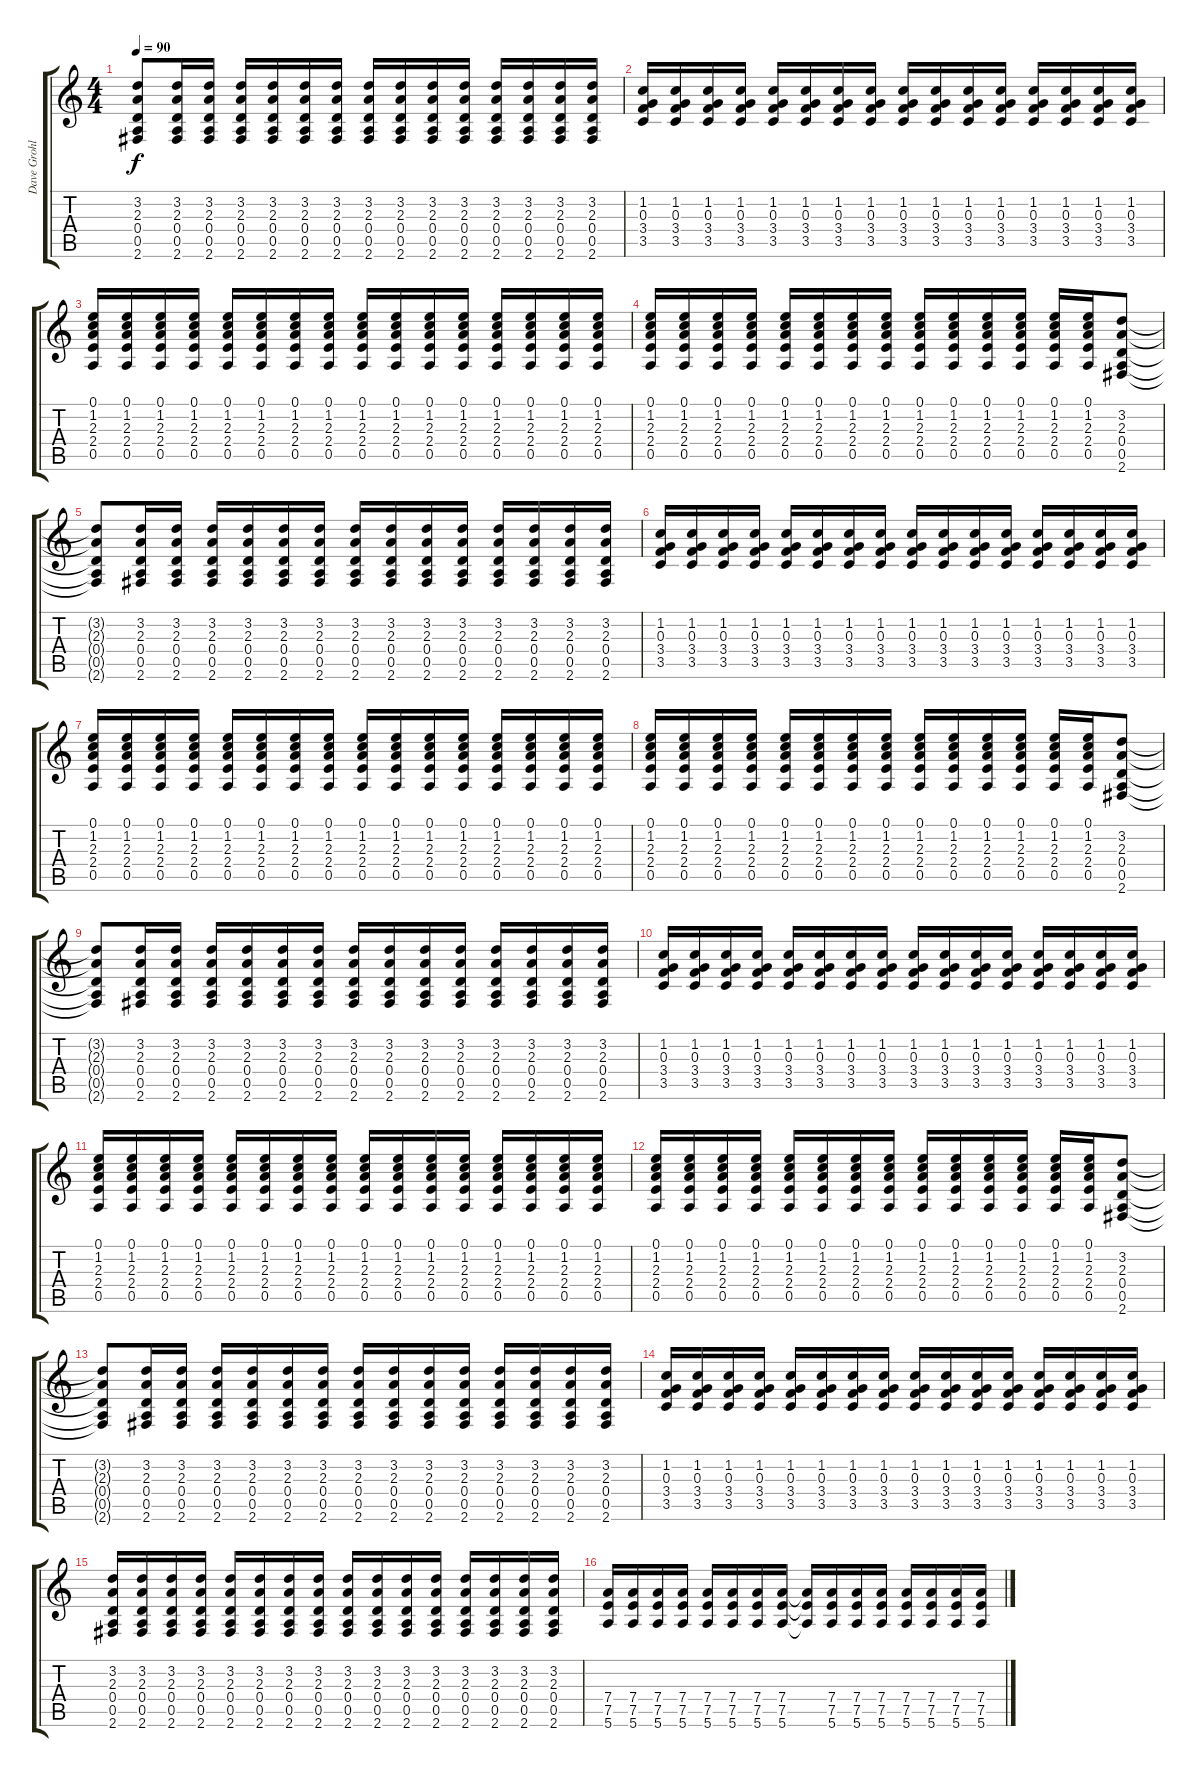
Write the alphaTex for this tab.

\track ("Dave Grohl - Rhythm Guitar" "Dave Grohl") {instrument overdrivenguitar}
\staff {score tabs}
\tuning (E4 B3 G3 D3 A2 E2) {hide}
\ts (4 4)
\tempo 90
\clef g2
\ks c
(3.2{t} 2.3{t} 0.4{t} 0.5{t} 2.6{t}).8{dy f} (3.2 2.3 0.4 0.5 2.6).16 (3.2 2.3 0.4 0.5 2.6).16 (3.2 2.3 0.4 0.5 2.6).16 (3.2 2.3 0.4 0.5 2.6).16 (3.2 2.3 0.4 0.5 2.6).16 (3.2 2.3 0.4 0.5 2.6).16 (3.2 2.3 0.4 0.5 2.6).16 (3.2 2.3 0.4 0.5 2.6).16 (3.2 2.3 0.4 0.5 2.6).16 (3.2 2.3 0.4 0.5 2.6).16 (3.2 2.3 0.4 0.5 2.6).16 (3.2 2.3 0.4 0.5 2.6).16 (3.2 2.3 0.4 0.5 2.6).16 (3.2 2.3 0.4 0.5 2.6).16 |
(1.2 0.3 3.4 3.5).16 (1.2 0.3 3.4 3.5).16 (1.2 0.3 3.4 3.5).16 (1.2 0.3 3.4 3.5).16 (1.2 0.3 3.4 3.5).16 (1.2 0.3 3.4 3.5).16 (1.2 0.3 3.4 3.5).16 (1.2 0.3 3.4 3.5).16 (1.2 0.3 3.4 3.5).16 (1.2 0.3 3.4 3.5).16 (1.2 0.3 3.4 3.5).16 (1.2 0.3 3.4 3.5).16 (1.2 0.3 3.4 3.5).16 (1.2 0.3 3.4 3.5).16 (1.2 0.3 3.4 3.5).16 (1.2 0.3 3.4 3.5).16 |
(0.1 1.2 2.3 2.4 0.5).16 (0.1 1.2 2.3 2.4 0.5).16 (0.1 1.2 2.3 2.4 0.5).16 (0.1 1.2 2.3 2.4 0.5).16 (0.1 1.2 2.3 2.4 0.5).16 (0.1 1.2 2.3 2.4 0.5).16 (0.1 1.2 2.3 2.4 0.5).16 (0.1 1.2 2.3 2.4 0.5).16 (0.1 1.2 2.3 2.4 0.5).16 (0.1 1.2 2.3 2.4 0.5).16 (0.1 1.2 2.3 2.4 0.5).16 (0.1 1.2 2.3 2.4 0.5).16 (0.1 1.2 2.3 2.4 0.5).16 (0.1 1.2 2.3 2.4 0.5).16 (0.1 1.2 2.3 2.4 0.5).16 (0.1 1.2 2.3 2.4 0.5).16 |
(0.1 1.2 2.3 2.4 0.5).16 (0.1 1.2 2.3 2.4 0.5).16 (0.1 1.2 2.3 2.4 0.5).16 (0.1 1.2 2.3 2.4 0.5).16 (0.1 1.2 2.3 2.4 0.5).16 (0.1 1.2 2.3 2.4 0.5).16 (0.1 1.2 2.3 2.4 0.5).16 (0.1 1.2 2.3 2.4 0.5).16 (0.1 1.2 2.3 2.4 0.5).16 (0.1 1.2 2.3 2.4 0.5).16 (0.1 1.2 2.3 2.4 0.5).16 (0.1 1.2 2.3 2.4 0.5).16 (0.1 1.2 2.3 2.4 0.5).16 (0.1 1.2 2.3 2.4 0.5).16 (3.2 2.3 0.4 0.5 2.6).8 |
(3.2{t} 2.3{t} 0.4{t} 0.5{t} 2.6{t}).8 (3.2 2.3 0.4 0.5 2.6).16 (3.2 2.3 0.4 0.5 2.6).16 (3.2 2.3 0.4 0.5 2.6).16 (3.2 2.3 0.4 0.5 2.6).16 (3.2 2.3 0.4 0.5 2.6).16 (3.2 2.3 0.4 0.5 2.6).16 (3.2 2.3 0.4 0.5 2.6).16 (3.2 2.3 0.4 0.5 2.6).16 (3.2 2.3 0.4 0.5 2.6).16 (3.2 2.3 0.4 0.5 2.6).16 (3.2 2.3 0.4 0.5 2.6).16 (3.2 2.3 0.4 0.5 2.6).16 (3.2 2.3 0.4 0.5 2.6).16 (3.2 2.3 0.4 0.5 2.6).16 |
(1.2 0.3 3.4 3.5).16 (1.2 0.3 3.4 3.5).16 (1.2 0.3 3.4 3.5).16 (1.2 0.3 3.4 3.5).16 (1.2 0.3 3.4 3.5).16 (1.2 0.3 3.4 3.5).16 (1.2 0.3 3.4 3.5).16 (1.2 0.3 3.4 3.5).16 (1.2 0.3 3.4 3.5).16 (1.2 0.3 3.4 3.5).16 (1.2 0.3 3.4 3.5).16 (1.2 0.3 3.4 3.5).16 (1.2 0.3 3.4 3.5).16 (1.2 0.3 3.4 3.5).16 (1.2 0.3 3.4 3.5).16 (1.2 0.3 3.4 3.5).16 |
(0.1 1.2 2.3 2.4 0.5).16 (0.1 1.2 2.3 2.4 0.5).16 (0.1 1.2 2.3 2.4 0.5).16 (0.1 1.2 2.3 2.4 0.5).16 (0.1 1.2 2.3 2.4 0.5).16 (0.1 1.2 2.3 2.4 0.5).16 (0.1 1.2 2.3 2.4 0.5).16 (0.1 1.2 2.3 2.4 0.5).16 (0.1 1.2 2.3 2.4 0.5).16 (0.1 1.2 2.3 2.4 0.5).16 (0.1 1.2 2.3 2.4 0.5).16 (0.1 1.2 2.3 2.4 0.5).16 (0.1 1.2 2.3 2.4 0.5).16 (0.1 1.2 2.3 2.4 0.5).16 (0.1 1.2 2.3 2.4 0.5).16 (0.1 1.2 2.3 2.4 0.5).16 |
(0.1 1.2 2.3 2.4 0.5).16 (0.1 1.2 2.3 2.4 0.5).16 (0.1 1.2 2.3 2.4 0.5).16 (0.1 1.2 2.3 2.4 0.5).16 (0.1 1.2 2.3 2.4 0.5).16 (0.1 1.2 2.3 2.4 0.5).16 (0.1 1.2 2.3 2.4 0.5).16 (0.1 1.2 2.3 2.4 0.5).16 (0.1 1.2 2.3 2.4 0.5).16 (0.1 1.2 2.3 2.4 0.5).16 (0.1 1.2 2.3 2.4 0.5).16 (0.1 1.2 2.3 2.4 0.5).16 (0.1 1.2 2.3 2.4 0.5).16 (0.1 1.2 2.3 2.4 0.5).16 (3.2 2.3 0.4 0.5 2.6).8 |
(3.2{t} 2.3{t} 0.4{t} 0.5{t} 2.6{t}).8 (3.2 2.3 0.4 0.5 2.6).16 (3.2 2.3 0.4 0.5 2.6).16 (3.2 2.3 0.4 0.5 2.6).16 (3.2 2.3 0.4 0.5 2.6).16 (3.2 2.3 0.4 0.5 2.6).16 (3.2 2.3 0.4 0.5 2.6).16 (3.2 2.3 0.4 0.5 2.6).16 (3.2 2.3 0.4 0.5 2.6).16 (3.2 2.3 0.4 0.5 2.6).16 (3.2 2.3 0.4 0.5 2.6).16 (3.2 2.3 0.4 0.5 2.6).16 (3.2 2.3 0.4 0.5 2.6).16 (3.2 2.3 0.4 0.5 2.6).16 (3.2 2.3 0.4 0.5 2.6).16 |
(1.2 0.3 3.4 3.5).16 (1.2 0.3 3.4 3.5).16 (1.2 0.3 3.4 3.5).16 (1.2 0.3 3.4 3.5).16 (1.2 0.3 3.4 3.5).16 (1.2 0.3 3.4 3.5).16 (1.2 0.3 3.4 3.5).16 (1.2 0.3 3.4 3.5).16 (1.2 0.3 3.4 3.5).16 (1.2 0.3 3.4 3.5).16 (1.2 0.3 3.4 3.5).16 (1.2 0.3 3.4 3.5).16 (1.2 0.3 3.4 3.5).16 (1.2 0.3 3.4 3.5).16 (1.2 0.3 3.4 3.5).16 (1.2 0.3 3.4 3.5).16 |
(0.1 1.2 2.3 2.4 0.5).16 (0.1 1.2 2.3 2.4 0.5).16 (0.1 1.2 2.3 2.4 0.5).16 (0.1 1.2 2.3 2.4 0.5).16 (0.1 1.2 2.3 2.4 0.5).16 (0.1 1.2 2.3 2.4 0.5).16 (0.1 1.2 2.3 2.4 0.5).16 (0.1 1.2 2.3 2.4 0.5).16 (0.1 1.2 2.3 2.4 0.5).16 (0.1 1.2 2.3 2.4 0.5).16 (0.1 1.2 2.3 2.4 0.5).16 (0.1 1.2 2.3 2.4 0.5).16 (0.1 1.2 2.3 2.4 0.5).16 (0.1 1.2 2.3 2.4 0.5).16 (0.1 1.2 2.3 2.4 0.5).16 (0.1 1.2 2.3 2.4 0.5).16 |
(0.1 1.2 2.3 2.4 0.5).16 (0.1 1.2 2.3 2.4 0.5).16 (0.1 1.2 2.3 2.4 0.5).16 (0.1 1.2 2.3 2.4 0.5).16 (0.1 1.2 2.3 2.4 0.5).16 (0.1 1.2 2.3 2.4 0.5).16 (0.1 1.2 2.3 2.4 0.5).16 (0.1 1.2 2.3 2.4 0.5).16 (0.1 1.2 2.3 2.4 0.5).16 (0.1 1.2 2.3 2.4 0.5).16 (0.1 1.2 2.3 2.4 0.5).16 (0.1 1.2 2.3 2.4 0.5).16 (0.1 1.2 2.3 2.4 0.5).16 (0.1 1.2 2.3 2.4 0.5).16 (3.2 2.3 0.4 0.5 2.6).8 |
(3.2{t} 2.3{t} 0.4{t} 0.5{t} 2.6{t}).8 (3.2 2.3 0.4 0.5 2.6).16 (3.2 2.3 0.4 0.5 2.6).16 (3.2 2.3 0.4 0.5 2.6).16 (3.2 2.3 0.4 0.5 2.6).16 (3.2 2.3 0.4 0.5 2.6).16 (3.2 2.3 0.4 0.5 2.6).16 (3.2 2.3 0.4 0.5 2.6).16 (3.2 2.3 0.4 0.5 2.6).16 (3.2 2.3 0.4 0.5 2.6).16 (3.2 2.3 0.4 0.5 2.6).16 (3.2 2.3 0.4 0.5 2.6).16 (3.2 2.3 0.4 0.5 2.6).16 (3.2 2.3 0.4 0.5 2.6).16 (3.2 2.3 0.4 0.5 2.6).16 |
(1.2 0.3 3.4 3.5).16 (1.2 0.3 3.4 3.5).16 (1.2 0.3 3.4 3.5).16 (1.2 0.3 3.4 3.5).16 (1.2 0.3 3.4 3.5).16 (1.2 0.3 3.4 3.5).16 (1.2 0.3 3.4 3.5).16 (1.2 0.3 3.4 3.5).16 (1.2 0.3 3.4 3.5).16 (1.2 0.3 3.4 3.5).16 (1.2 0.3 3.4 3.5).16 (1.2 0.3 3.4 3.5).16 (1.2 0.3 3.4 3.5).16 (1.2 0.3 3.4 3.5).16 (1.2 0.3 3.4 3.5).16 (1.2 0.3 3.4 3.5).16 |
(3.2 2.3 0.4 0.5 2.6).16 (3.2 2.3 0.4 0.5 2.6).16 (3.2 2.3 0.4 0.5 2.6).16 (3.2 2.3 0.4 0.5 2.6).16 (3.2 2.3 0.4 0.5 2.6).16 (3.2 2.3 0.4 0.5 2.6).16 (3.2 2.3 0.4 0.5 2.6).16 (3.2 2.3 0.4 0.5 2.6).16 (3.2 2.3 0.4 0.5 2.6).16 (3.2 2.3 0.4 0.5 2.6).16 (3.2 2.3 0.4 0.5 2.6).16 (3.2 2.3 0.4 0.5 2.6).16 (3.2 2.3 0.4 0.5 2.6).16 (3.2 2.3 0.4 0.5 2.6).16 (3.2 2.3 0.4 0.5 2.6).16 (3.2 2.3 0.4 0.5 2.6).16 |
(7.4 7.5 5.6).16 (7.4 7.5 5.6).16 (7.4 7.5 5.6).16 (7.4 7.5 5.6).16 (7.4 7.5 5.6).16 (7.4 7.5 5.6).16 (7.4 7.5 5.6).16 (7.4 7.5 5.6).16 (7.4{t} 7.5{t} 5.6{t}).16 (7.4 7.5 5.6).16 (7.4 7.5 5.6).16 (7.4 7.5 5.6).16 (7.4 7.5 5.6).16 (7.4 7.5 5.6).16 (7.4 7.5 5.6).16 (7.4 7.5 5.6).16
